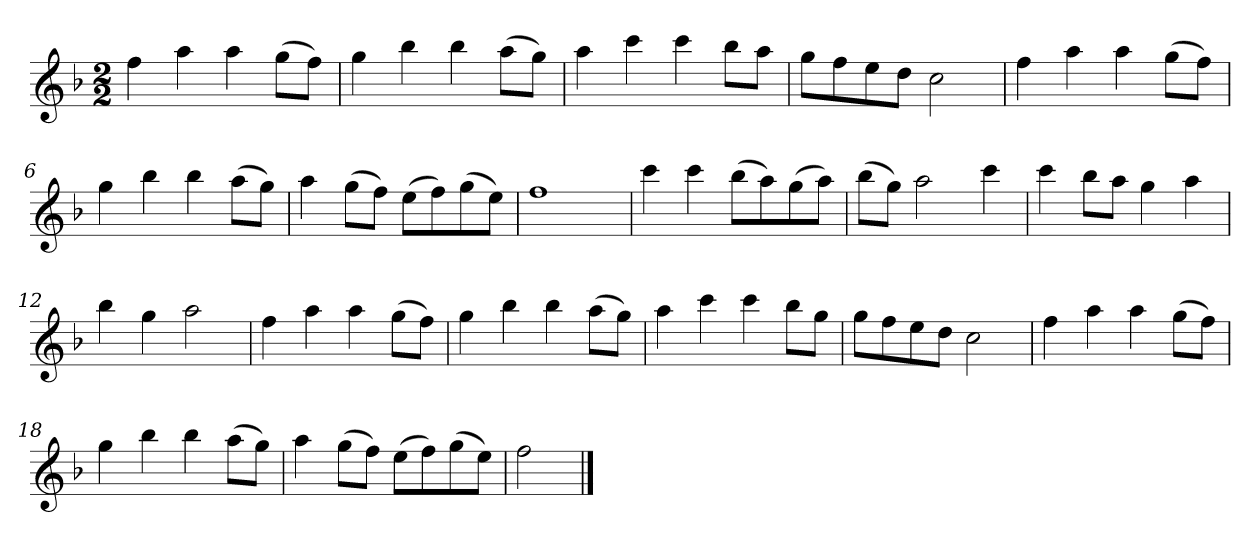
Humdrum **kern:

**kern
*part1
*staff1
*k[b-]
*M2/2
*MM120
=1
4ff
4aa
4aa
(8ggL
8ffJ)
=2
4gg
4bb-
4bb-
(8aaL
8ggJ)
=3
4aa
4ccc
4ccc
8bb-L
8aaJ
=4
8ggL
8ff
8ee
8ddJ
2cc
=5
4ff
4aa
4aa
(8ggL
8ffJ)
=6
4gg
4bb-
4bb-
(8aaL
8ggJ)
=7
4aa
(8ggL
8ffJ)
(8eeL
8ff)
(8gg
8eeJ)
=8
1ff
=9
4ccc
4ccc
(8bb-L
8aa)
(8gg
8aaJ)
=10
(8bb-L
8ggJ)
2aa
4ccc
=11
4ccc
8bb-L
8aaJ
4gg
4aa
=12
4bb-
4gg
2aa
=13
4ff
4aa
4aa
(8ggL
8ffJ)
=14
4gg
4bb-
4bb-
(8aaL
8ggJ)
=15
4aa
4ccc
4ccc
8bb-L
8ggJ
=16
8ggL
8ff
8ee
8ddJ
2cc
=17
4ff
4aa
4aa
(8ggL
8ffJ)
=18
4gg
4bb-
4bb-
(8aaL
8ggJ)
=19
4aa
(8ggL
8ffJ)
(8eeL
8ff)
(8gg
8eeJ)
=20
2ff
==
*-
